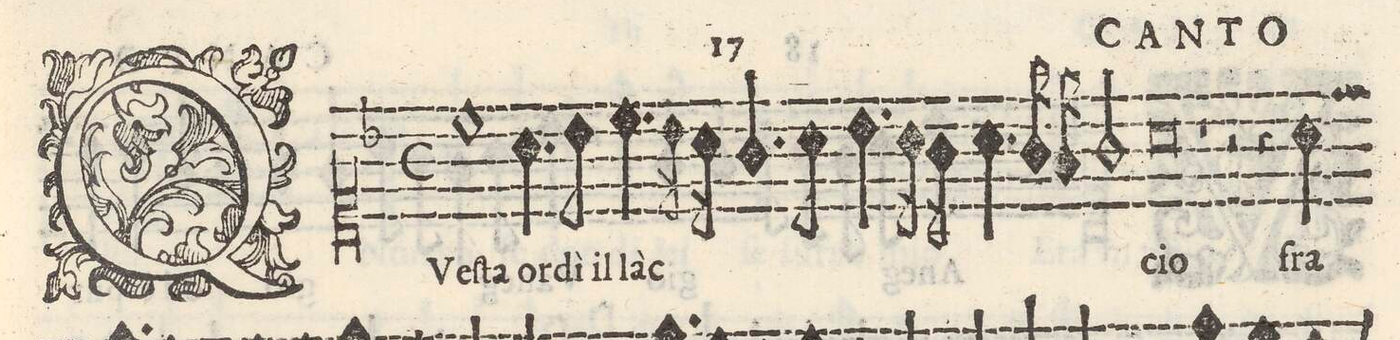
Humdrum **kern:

**kern	**text
*I"CANTO	*
*clefC1	*
*k[b-]	*
*met(C)	*
*M2/1	*
1cc	QVeſ-
4.a\	-ta or-
8b-\	-di il-
4.cc\	-làc-
16b-\	.
16a\	.
=2-	=2-
4.g/	.
8a\	.
4.b-\	.
16a\	.
16g\	.
4.a\	.
16g/	.
16f/	.
2g/	.
=3-	=3-
0a	-cio
=4-	=4-
1r	.
2r	.
4r	.
4a\	fra
*custos:dd	*
=5-	=5-
*-	*-
